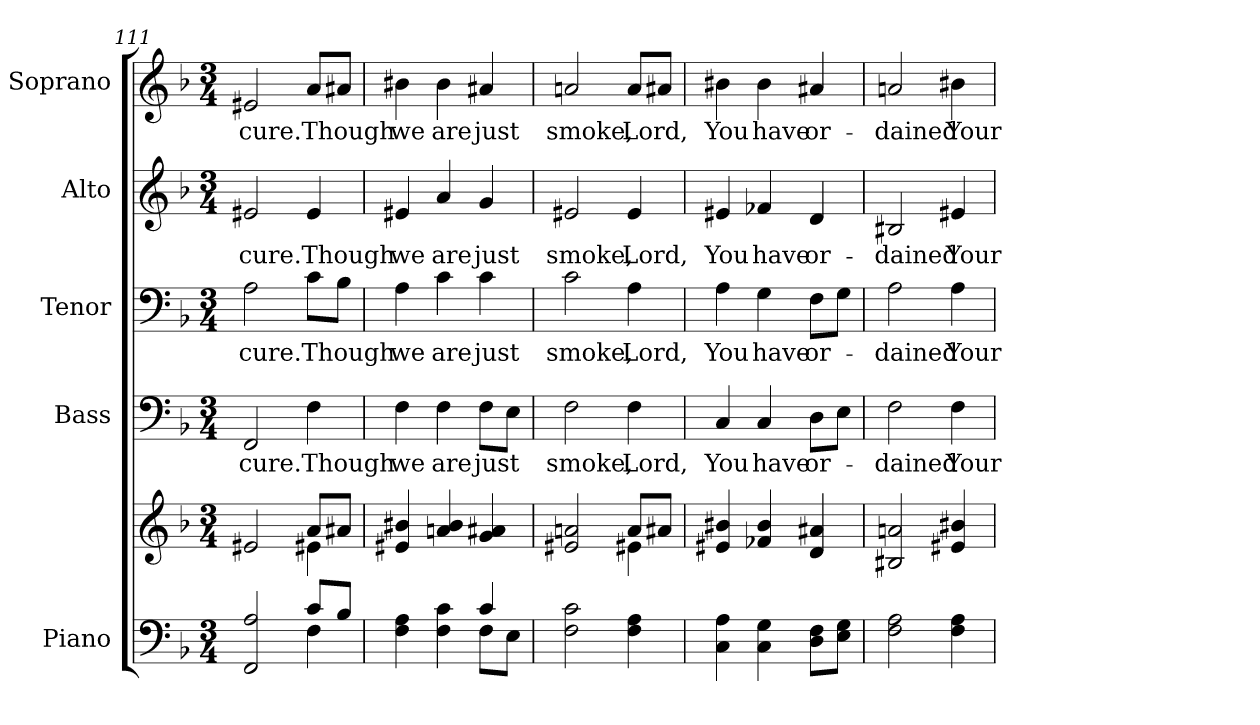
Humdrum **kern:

**kern	**kern	**kern	**text	**kern	**text	**kern	**text	**kern	**text
*part5	*part5	*part4	*part4	*part3	*part3	*part2	*part2	*part1	*part1
*staff6	*staff5	*staff4	*staff4	*staff3	*staff3	*staff2	*staff2	*staff1	*staff1
*I"Piano	*	*I"Bass	*	*I"Tenor	*	*I"Alto	*	*I"Soprano	*
*I'Pno.	*	*I'B.	*	*I'T.	*	*I'A.	*	*I'S.	*
*clefF4	*clefG2	*clefF4	*	*clefF4	*	*clefG2	*	*clefG2	*
*k[b-]	*k[b-]	*k[b-]	*	*k[b-]	*	*k[b-]	*	*k[b-]	*
*F:	*F:	*F:	*	*F:	*	*F:	*	*F:	*
*M3/4	*M3/4	*M3/4	*	*M3/4	*	*M3/4	*	*M3/4	*
=111	=111	=111	=111	=111	=111	=111	=111	=111	=111
*^	*^	*	*	*	*	*	*	*	*
!	!	!	!	!	!LO:LY:b:color=#000000	!	!	!	!	!	!
!	!	!	!	!	!	!	!LO:LY:b:color=#000000	!	!	!	!
!	!	!	!	!	!	!	!	!	!LO:LY:b:color=#000000	!	!
!	!	!	!	!	!	!	!	!	!	!	!LO:LY:b:color=#000000
2FFi/ 2Ai	2ryy	2e#Xi/	2ryy	2FFi/	-cure.	2Ai\	-cure.	2e#Xi/	-cure.	2e#Xi/	-cure.
!	!	!	!	!	!LO:LY:b:color=#000000	!	!	!	!	!	!
!	!	!	!	!	!	!	!LO:LY:b:color=#000000	!	!	!	!
!	!	!	!	!	!	!	!	!	!LO:LY:b:color=#000000	!	!
!	!	!	!	!	!	!	!	!	!	!	!LO:LY:b:color=#000000
8ci/L	4Fi\	8ai/L	4e#Xi\	4Fi\	Though	8ci\L	Though	4e#i/	Though	8ai/L	Though
8B-i/J	.	8a#Xi/J	.	.	.	8B-i\J	.	.	.	8a#Xi/J	.
*	*	*v	*v	*	*	*	*	*	*	*	*
=112	=112	=112	=112	=112	=112	=112	=112	=112	=112	=112
!	!	!	!	!LO:LY:b:color=#000000	!	!	!	!	!	!
!	!	!	!	!	!	!LO:LY:b:color=#000000	!	!	!	!
!	!	!	!	!	!	!	!	!LO:LY:b:color=#000000	!	!
!	!	!	!	!	!	!	!	!	!	!LO:LY:b:color=#000000
4Fi\ 4Ai	2ryy	4e#Xi/ 4b#Xi	4Fi\	we	4Ai\	we	4e#Xi/	we	4b#Xi\	we
!	!	!	!	!LO:LY:b:color=#000000	!	!	!	!	!	!
!	!	!	!	!	!	!LO:LY:b:color=#000000	!	!	!	!
!	!	!	!	!	!	!	!	!LO:LY:b:color=#000000	!	!
!	!	!	!	!	!	!	!	!	!	!LO:LY:b:color=#000000
4Fi\ 4ci	.	4ani/ 4b#i	4Fi\	are	4ci\	are	4ai/	are	4b#i\	are
!	!	!	!	!LO:LY:b:color=#000000	!	!	!	!	!	!
!	!	!	!	!	!	!LO:LY:b:color=#000000	!	!	!	!
!	!	!	!	!	!	!	!	!LO:LY:b:color=#000000	!	!
!	!	!	!	!	!	!	!	!	!	!LO:LY:b:color=#000000
4ci/	8Fi\L	4gi/ 4a#Xi	8Fi\L	just	4ci\	just	4gi/	just	4a#Xi/	just
.	8Ei\J	.	8Ei\J	.	.	.	.	.	.	.
*v	*v	*	*	*	*	*	*	*	*	*
=113	=113	=113	=113	=113	=113	=113	=113	=113	=113
*	*^	*	*	*	*	*	*	*	*
*^	*	*	*	*	*	*	*	*	*	*
!	!	!	!	!	!LO:LY:b:color=#000000	!	!	!	!	!	!
*v	*v	*	*	*	*	*	*	*	*	*	*
*^	*	*	*	*	*	*	*	*	*	*
!	!	!	!	!	!	!	!LO:LY:b:color=#000000	!	!	!	!
*v	*v	*	*	*	*	*	*	*	*	*	*
*^	*	*	*	*	*	*	*	*	*	*
!	!	!	!	!	!	!	!	!	!LO:LY:b:color=#000000	!	!
*v	*v	*	*	*	*	*	*	*	*	*	*
*^	*	*	*	*	*	*	*	*	*	*
!	!	!	!	!	!	!	!	!	!	!	!LO:LY:b:color=#000000
*v	*v	*	*	*	*	*	*	*	*	*	*
2Fi\ 2ci	2e#Xi/ 2ani	2ryy	2Fi\	smoke,	2ci\	smoke,	2e#Xi/	smoke,	2ani/	smoke,
!	!	!	!	!LO:LY:b:color=#000000	!	!	!	!	!	!
!	!	!	!	!	!	!LO:LY:b:color=#000000	!	!	!	!
!	!	!	!	!	!	!	!	!LO:LY:b:color=#000000	!	!
!	!	!	!	!	!	!	!	!	!	!LO:LY:b:color=#000000
4Fi\ 4Ai	8ai/L	4e#Xi\	4Fi\	Lord,	4Ai\	Lord,	4e#i/	Lord,	8ai/L	Lord,
.	8a#Xi/J	.	.	.	.	.	.	.	8a#Xi/J	.
*	*v	*v	*	*	*	*	*	*	*	*
!!LO:PB:g=z
=114	=114	=114	=114	=114	=114	=114	=114	=114	=114
!	!	!	!LO:LY:b:color=#000000	!	!	!	!	!	!
!	!	!	!	!	!LO:LY:b:color=#000000	!	!	!	!
!	!	!	!	!	!	!	!LO:LY:b:color=#000000	!	!
!	!	!	!	!	!	!	!	!	!LO:LY:b:color=#000000
4Ci\ 4Ai	4e#Xi/ 4b#Xi	4Ci/	You	4Ai\	You	4e#Xi/	You	4b#Xi\	You
!	!	!	!LO:LY:b:color=#000000	!	!	!	!	!	!
!	!	!	!	!	!LO:LY:b:color=#000000	!	!	!	!
!	!	!	!	!	!	!	!LO:LY:b:color=#000000	!	!
!	!	!	!	!	!	!	!	!	!LO:LY:b:color=#000000
4Ci\ 4Gi	4f-Xi/ 4b#i	4Ci/	have	4Gi\	have	4f-Xi/	have	4b#i\	have
!	!	!	!LO:LY:b:color=#000000	!	!	!	!	!	!
!	!	!	!	!	!LO:LY:b:color=#000000	!	!	!	!
!	!	!	!	!	!	!	!LO:LY:b:color=#000000	!	!
!	!	!	!	!	!	!	!	!	!LO:LY:b:color=#000000
8Di\ 8FiL	4di/ 4a#Xi	8Di\L	or-	8Fi\L	or-	4di/	or-	4a#Xi/	or-
8Ei\ 8GiJ	.	8Ei\J	.	8Gi\J	.	.	.	.	.
=115	=115	=115	=115	=115	=115	=115	=115	=115	=115
!	!	!	!LO:LY:b:color=#000000	!	!	!	!	!	!
!	!	!	!	!	!LO:LY:b:color=#000000	!	!	!	!
!	!	!	!	!	!	!	!LO:LY:b:color=#000000	!	!
!	!	!	!	!	!	!	!	!	!LO:LY:b:color=#000000
2Fi\ 2Ai	2B#Xi/ 2ani	2Fi\	-dained	2Ai\	-dained	2B#Xi/	-dained	2ani/	-dained
!	!	!	!LO:LY:b:color=#000000	!	!	!	!	!	!
!	!	!	!	!	!LO:LY:b:color=#000000	!	!	!	!
!	!	!	!	!	!	!	!LO:LY:b:color=#000000	!	!
!	!	!	!	!	!	!	!	!	!LO:LY:b:color=#000000
4Fi\ 4Ai	4e#Xi/ 4b#Xi	4Fi\	Your	4Ai\	Your	4e#Xi/	Your	4b#Xi\	Your
=	=	=	=	=	=	=	=	=	=
*-	*-	*-	*-	*-	*-	*-	*-	*-	*-
